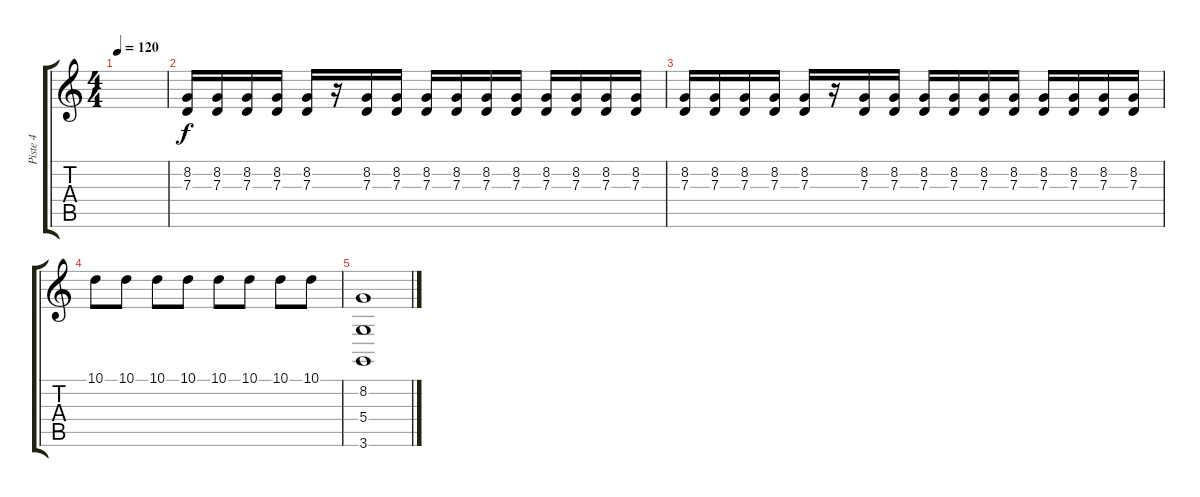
\track ("Piste 4" "Piste 4") {instrument honkytonkpiano}
\staff {score tabs}
\tuning (E4 B3 G3 D3 A2 E2) {hide}
\ts (4 4)
\tempo 120
\clef g2
\ks c
|
(8.2 7.3).16 (8.2 7.3).16 (8.2 7.3).16 (8.2 7.3).16 (8.2 7.3).16 r.16 (8.2 7.3).16 (8.2 7.3).16 (8.2 7.3).16 (8.2 7.3).16 (8.2 7.3).16 (8.2 7.3).16 (8.2 7.3).16 (8.2 7.3).16 (8.2 7.3).16 (8.2 7.3).16 |
(8.2 7.3).16 (8.2 7.3).16 (8.2 7.3).16 (8.2 7.3).16 (8.2 7.3).16 r.16 (8.2 7.3).16 (8.2 7.3).16 (8.2 7.3).16 (8.2 7.3).16 (8.2 7.3).16 (8.2 7.3).16 (8.2 7.3).16 (8.2 7.3).16 (8.2 7.3).16 (8.2 7.3).16 |
10.1.8 10.1.8 10.1.8 10.1.8 10.1.8 10.1.8 10.1.8 10.1.8 |
(8.2 5.4 3.6).1
